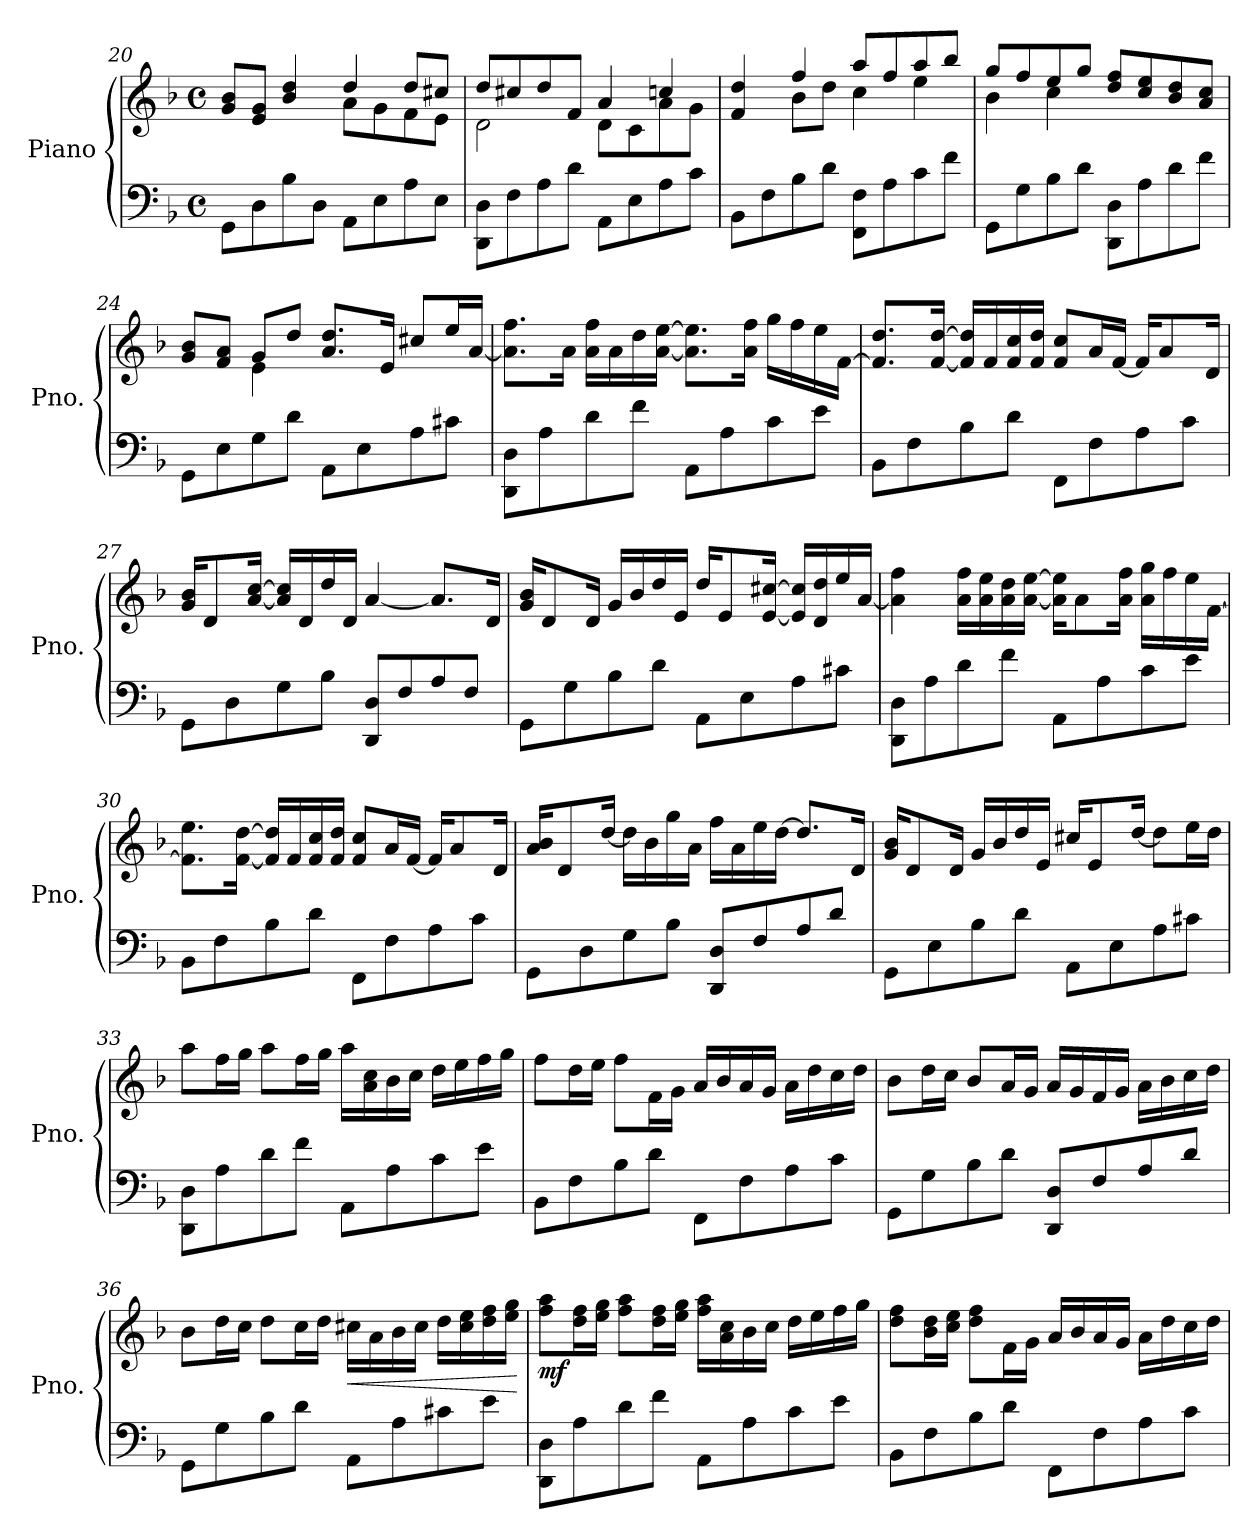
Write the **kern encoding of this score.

**kern	**kern	**dynam
*part1	*part1	*part1
*staff2	*staff1	*staff1/2
*I"Piano	*	*
*I'Pno.	*	*
*clefF4	*clefG2	*
*k[b-]	*k[b-]	*
*M4/4	*M4/4	*
*met(c)	*met(c)	*
=20	=20	=20
*	*^	*
8GG\L	8g/ 8b-/L	2ryy	.
8D\	8e/ 8g/J	.	.
8B-\	4b-/ 4dd/	.	.
8D\J	.	.	.
8AA\L	8a\L	4dd/	.
8E\	8g\	.	.
8A\	8f\	8dd/L	.
8E\J	8e\J	8cc#X/J	.
=21	=21	=21	=21
8DD\ 8D\L	8dd/L	2d\	.
8F\	8cc#X/	.	.
8A\	8dd/	.	.
8d\J	8f/J	.	.
8AA\L	4a/	8d\L	.
8E\	.	8c\	.
8A\	4ccn/	8a\	.
8c\J	.	8g\J	.
!!LO:LB:g=z	!!
=22	=22	=22	=22
8BB-\L	4f/ 4dd/	4ryy	.
8F\	.	.	.
8B-\	4ff/	8b-\L	.
8d\J	.	8dd\J	.
8FF\ 8F\L	8aa/L	4cc\	.
8A\	8ff/	.	.
8c\	8aa/	4ee\	.
8f\J	8bb-/J	.	.
=23	=23	=23	=23
8GG\L	8gg/L	4b-\	.
8G\	8ff/	.	.
8B-\	8ee/	4cc\	.
8d\J	8gg/J	.	.
8DD\ 8D\L	8dd/ 8ff/L	2ryy	.
8A\	8cc/ 8ee/	.	.
8d\	8b-/ 8dd/	.	.
8f\J	8a/ 8cc/J	.	.
=24	=24	=24	=24
8GG\L	8g/ 8b-/L	4ryy	.
8E\	8f/ 8a/J	.	.
8G\	4e\	8g/L	.
8d\J	.	8dd/J	.
8AA\L	8.a/ 8.dd/L	2ryy	.
8E\	.	.	.
.	16e/Jk	.	.
8A\	8cc#X/L	.	.
8c#X\J	16ee/L	.	.
.	[16a/JJ	.	.
*	*v	*v	*
=25	=25	=25
8DD\ 8D\L	8.a\] 8.ff\L	.
8A\	.	.
.	16a\Jk	.
8d\	16a\ 16ff\LL	.
.	16a\	.
8f\J	16dd\	.
.	[16a\ [16ee\JJ	.
8AA\L	8.a\] 8.ee\]L	.
8A\	.	.
.	16a\ 16ff\Jk	.
8c\	16gg\LL	.
.	16ff\	.
8e\J	16ee\	.
.	[16f\JJ	.
!!LO:LB:g=z
=26	=26	=26
8BB-\L	8.f/] 8.dd/L	.
8F\	.	.
.	[16f/ [16dd/Jk	.
8B-\	16f/] 16dd/]LL	.
.	16f/	.
8d\J	16f/ 16cc/	.
.	16f/ 16dd/JJ	.
8FF\L	8f/ 8cc/L	.
8F\	16a/L	.
.	[16f/JJ	.
8A\	16f/KL]	.
.	8a/	.
8c\J	.	.
.	16d/Jk	.
=27	=27	=27
8GG\L	16g/ 16b-/KL	.
.	8d/	.
8D\	.	.
.	[16a/ [16cc/Jk	.
8G\	16a/] 16cc/]LL	.
.	16d/	.
8B-\J	16dd/	.
.	16d/JJ	.
8DD/ 8D/L	[4a/	.
8F/	.	.
8A/	8.a/L]	.
8F/J	.	.
.	16d/Jk	.
=28	=28	=28
8GG\L	16g/ 16b-/KL	.
.	8d/	.
8G\	.	.
.	16d/Jk	.
8B-\	16g/LL	.
.	16b-/	.
8d\J	16dd/	.
.	16e/JJ	.
8AA\L	16dd/KL	.
.	8e/	.
8E\	.	.
.	[16e/ [16cc#X/Jk	.
8A\	16e/] 16cc#/]LL	.
.	16d/ 16dd/	.
8c#X\J	16ee/	.
.	[16a/JJ	.
!!LO:PB:g=z
=29	=29	=29
8DD\ 8D\L	4a\] 4ff\	.
8A\	.	.
8d\	16a\ 16ff\LL	.
.	16a\ 16ee\	.
8f\J	16a\ 16dd\	.
.	[16a\ [16ee\JJ	.
8AA\L	16a\] 16ee\]KL	.
.	8a\	.
8A\	.	.
.	16a\ 16ff\Jk	.
8c\	16a\ 16gg\LL	.
.	16ff\	.
8e\J	16ee\	.
.	[16f\JJ	.
=30	=30	=30
8BB-\L	8.f\] 8.ee\L	.
8F\	.	.
.	[16f\ [16dd\Jk	.
8B-\	16f/] 16dd/]LL	.
.	16f/	.
8d\J	16f/ 16cc/	.
.	16f/ 16dd/JJ	.
8FF\L	8f/ 8cc/L	.
8F\	16a/L	.
.	[16f/JJ	.
8A\	16f/KL]	.
.	8a/	.
8c\J	.	.
.	16d/Jk	.
=31	=31	=31
8GG\L	16a/ 16b-/KL	.
.	8d/	.
8D\	.	.
.	[16dd/Jk	.
8G\	16dd\LL]	.
.	16b-\	.
8B-\J	16gg\	.
.	16a\JJ	.
8DD/ 8D/L	16ff\LL	.
.	16a\	.
8F/	16ee\	.
.	[16dd\JJ	.
8A/	8.dd/L]	.
8d/J	.	.
.	16d/Jk	.
!!LO:LB:g=z
=32	=32	=32
8GG\L	16g/ 16b-/KL	.
.	8d/	.
8E\	.	.
.	16d/Jk	.
8B-\	16g/LL	.
.	16b-/	.
8d\J	16dd/	.
.	16e/JJ	.
8AA\L	16cc#X/KL	.
.	8e/	.
8E\	.	.
.	[16dd/Jk	.
8A\	8dd\L]	.
8c#X\J	16ee\L	.
.	16dd\JJ	.
=33	=33	=33
8DD\ 8D\L	8aa\L	.
8A\	16ff\L	.
.	16gg\JJ	.
8d\	8aa\L	.
8f\J	16ff\L	.
.	16gg\JJ	.
8AA\L	16aa\LL	.
.	16a\ 16cc\	.
8A\	16b-\	.
.	16cc\JJ	.
8c\	16dd\LL	.
.	16ee\	.
8e\J	16ff\	.
.	16gg\JJ	.
=34	=34	=34
8BB-\L	8ff\L	.
8F\	16dd\L	.
.	16ee\JJ	.
8B-\	8ff\L	.
8d\J	16f\L	.
.	16g\JJ	.
8FF\L	16a/LL	.
.	16b-/	.
8F\	16a/	.
.	16g/JJ	.
8A\	16a\LL	.
.	16dd\	.
8c\J	16cc\	.
.	16dd\JJ	.
!!LO:LB:g=z
=35	=35	=35
8GG\L	8b-\L	.
8G\	16dd\L	.
.	16cc\JJ	.
8B-\	8b-/L	.
8d\J	16a/L	.
.	16g/JJ	.
8DD/ 8D/L	16a/LL	.
.	16g/	.
8F/	16f/	.
.	16g/JJ	.
8A/	16a\LL	.
.	16b-\	.
8d/J	16cc\	.
.	16dd\JJ	.
=36	=36	=36
8GG\L	8b-\L	.
8G\	16dd\L	.
.	16cc\JJ	.
8B-\	8dd\L	.
8d\J	16cc\L	.
.	16dd\JJ	.
!	!	!LO:HP:b
8AA\L	16cc#X\LL	<
.	16a\	.
8A\	16b-\	.
.	16cc#\JJ	.
8c#X\	16dd\LL	.
.	16cc#\ 16ee\	.
8e\J	16dd\ 16ff\	.
.	16ee\ 16gg\JJ	.
.	.	[
=37	=37	=37
!	!	!LO:DY:b
8DD\ 8D\L	8ff\ 8aa\L	mf
8A\	16dd\ 16ff\L	.
.	16ee\ 16gg\JJ	.
8d\	8ff\ 8aa\L	.
8f\J	16dd\ 16ff\L	.
.	16ee\ 16gg\JJ	.
8AA\L	16ff\ 16aa\LL	.
.	16a\ 16cc\	.
8A\	16b-\	.
.	16cc\JJ	.
8c\	16dd\LL	.
.	16ee\	.
8e\J	16ff\	.
.	16gg\JJ	.
!!LO:LB:g=z
=38	=38	=38
8BB-\L	8dd\ 8ff\L	.
8F\	16b-\ 16dd\L	.
.	16cc\ 16ee\JJ	.
8B-\	8dd\ 8ff\L	.
8d\J	16f\L	.
.	16g\JJ	.
8FF\L	16a/LL	.
.	16b-/	.
8F\	16a/	.
.	16g/JJ	.
8A\	16a\LL	.
.	16dd\	.
8c\J	16cc\	.
.	16dd\JJ	.
=	=	=
*-	*-	*-
